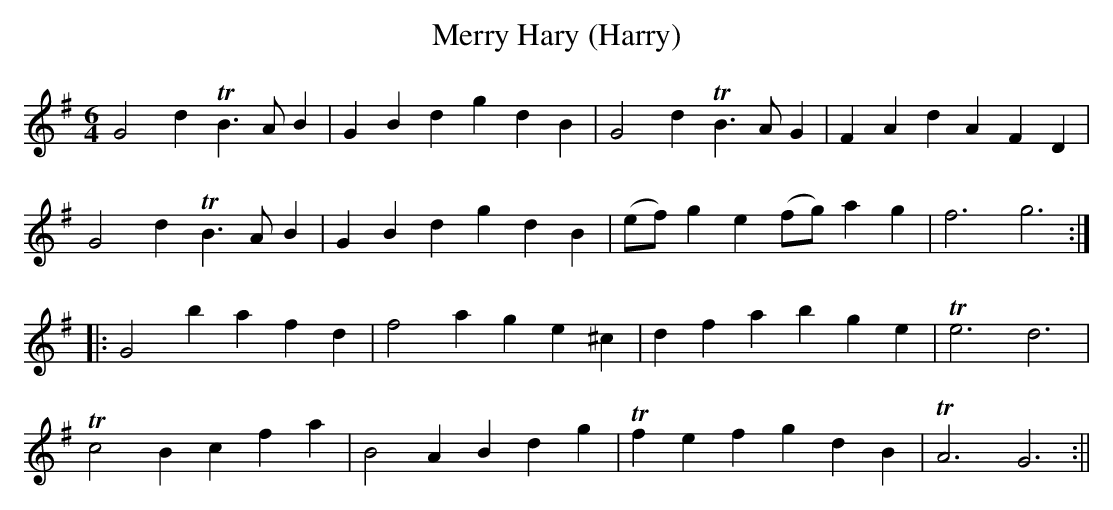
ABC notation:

X:1
T:Merry Hary (Harry)
M:6/4
L:1/8
K:G
G4d2TB3AB2|G2B2d2 g2d2B2|G4d2 TB3AG2|F2A2d2 A2F2D2|
G4 d2 TB3AB2|G2B2d2 g2d2B2|(ef)g2 e2 (fg) a2g2|f6 g6:|
|:G4 b2 a2f2d2|f4a2 g2e2^c2|d2f2a2 b2g2e2|Te6 d6|
Tc4B2 c2f2a2|B4A2 B2d2g2|Tf2e2f2 g2d2B2|TA6 G6:||
